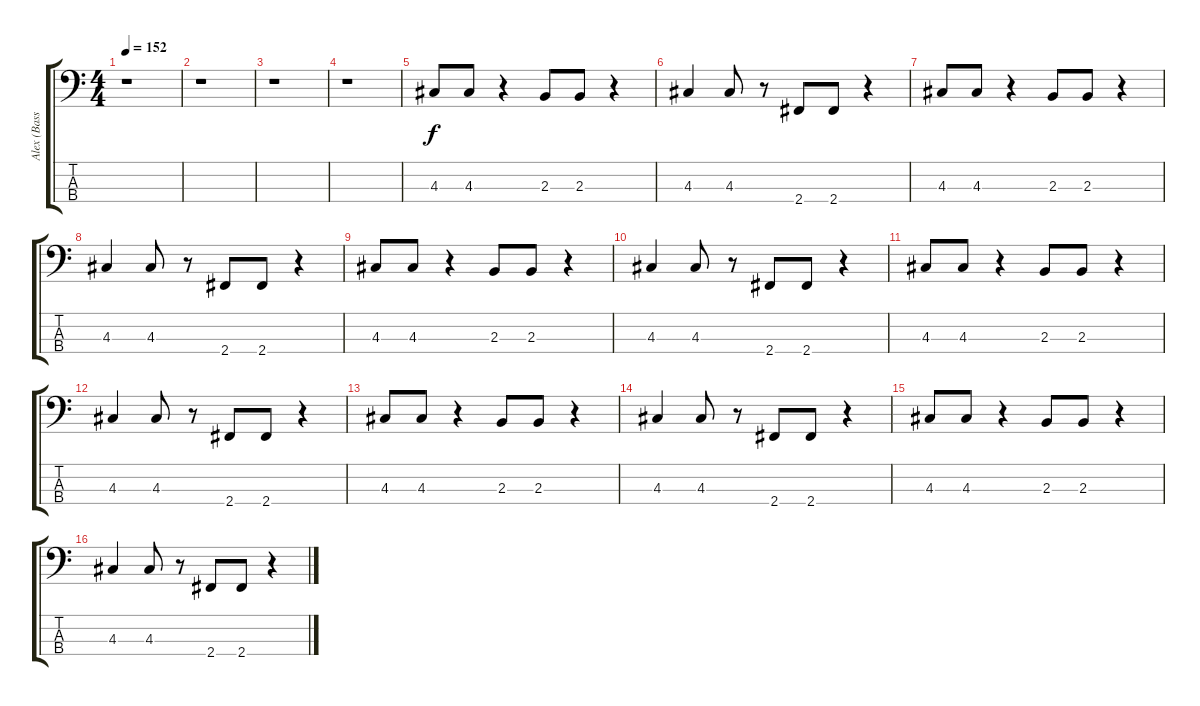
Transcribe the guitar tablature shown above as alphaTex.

\track ("Alex (Bass)" "Alex (Bass") {instrument electricbassfinger}
\staff {score tabs}
\tuning (G2 D2 A1 E1) {hide}
\ts (4 4)
\tempo 152
\clef f4
\ks c
r.1{dy f instrument electricbassfinger} |
r.1 |
r.1 |
r.1 |
4.3.8 4.3.8 r.4 2.3.8 2.3.8 r.4 |
4.3.4 4.3.8 r.8 2.4.8 2.4.8 r.4 |
4.3.8 4.3.8 r.4 2.3.8 2.3.8 r.4 |
4.3.4 4.3.8 r.8 2.4.8 2.4.8 r.4 |
4.3.8 4.3.8 r.4 2.3.8 2.3.8 r.4 |
4.3.4 4.3.8 r.8 2.4.8 2.4.8 r.4 |
4.3.8 4.3.8 r.4 2.3.8 2.3.8 r.4 |
4.3.4 4.3.8 r.8 2.4.8 2.4.8 r.4 |
4.3.8 4.3.8 r.4 2.3.8 2.3.8 r.4 |
4.3.4 4.3.8 r.8 2.4.8 2.4.8 r.4 |
4.3.8 4.3.8 r.4 2.3.8 2.3.8 r.4 |
4.3.4 4.3.8 r.8 2.4.8 2.4.8 r.4
